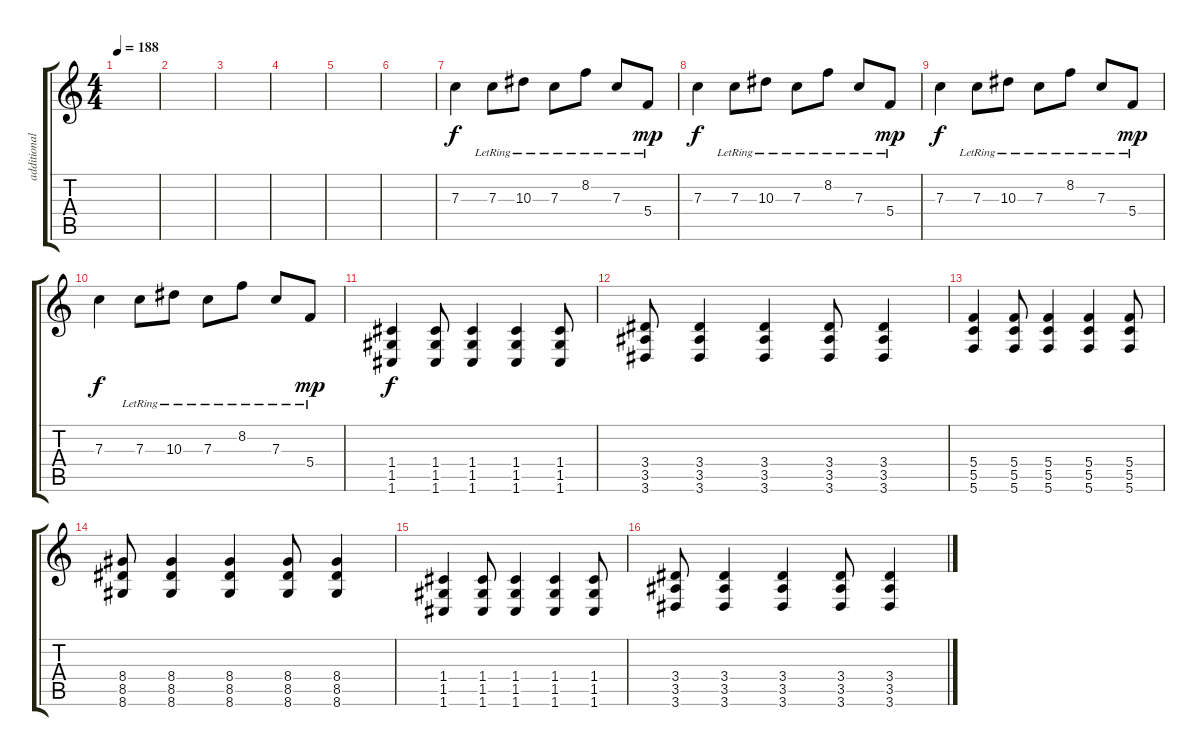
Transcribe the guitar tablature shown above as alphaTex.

\track ("additional guitar" "additional") {instrument distortionguitar}
\staff {score tabs}
\tuning (D4 A3 F3 C3 G2 C2) {hide}
\ts (4 4)
\tempo 188
\clef g2
\ks c
|
|
|
|
|
|
7.3.4{volume 13} 7.3{lr}.8 10.3{lr}.8 7.3{lr}.8 8.2{lr}.8 7.3{lr}.8 5.4{lr}.8{dy mp} |
7.3.4{dy f} 7.3{lr}.8 10.3{lr}.8 7.3{lr}.8 8.2{lr}.8 7.3{lr}.8 5.4{lr}.8{dy mp} |
7.3.4{dy f} 7.3{lr}.8 10.3{lr}.8 7.3{lr}.8 8.2{lr}.8 7.3{lr}.8 5.4{lr}.8{dy mp} |
7.3.4{dy f} 7.3{lr}.8 10.3{lr}.8 7.3{lr}.8 8.2{lr}.8 7.3{lr}.8 5.4{lr}.8{dy mp} |
(1.4 1.5 1.6).4{dy f} (1.4 1.5 1.6).8 (1.4 1.5 1.6).4 (1.4 1.5 1.6).4 (1.4 1.5 1.6).8 |
(3.4 3.5 3.6).8 (3.4 3.5 3.6).4 (3.4 3.5 3.6).4 (3.4 3.5 3.6).8 (3.4 3.5 3.6).4 |
(5.4 5.5 5.6).4 (5.4 5.5 5.6).8 (5.4 5.5 5.6).4 (5.4 5.5 5.6).4 (5.4 5.5 5.6).8 |
(8.4 8.5 8.6).8 (8.4 8.5 8.6).4 (8.4 8.5 8.6).4 (8.4 8.5 8.6).8 (8.4 8.5 8.6).4 |
(1.4 1.5 1.6).4 (1.4 1.5 1.6).8 (1.4 1.5 1.6).4 (1.4 1.5 1.6).4 (1.4 1.5 1.6).8 |
(3.4 3.5 3.6).8 (3.4 3.5 3.6).4 (3.4 3.5 3.6).4 (3.4 3.5 3.6).8 (3.4 3.5 3.6).4
